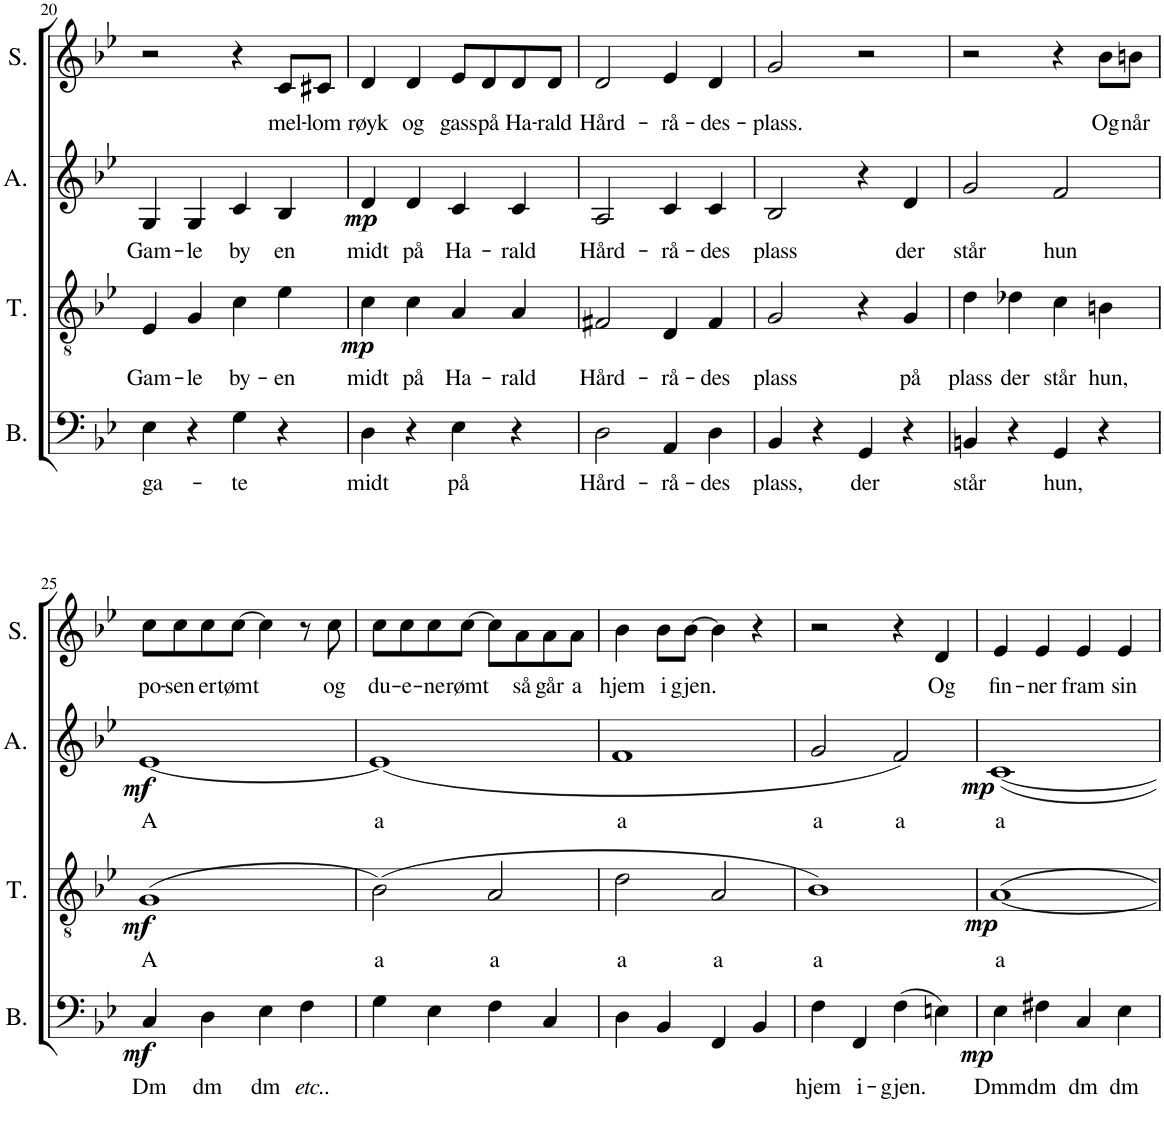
**kern	**text	**dynam	**kern	**text	**text	**dynam	**kern	**text	**dynam	**kern	**text
*part4	*part4	*part4	*part3	*part3	*part3	*part3	*part2	*part2	*part2	*part1	*part1
*staff4	*staff4	*staff4	*staff3	*staff3	*staff3	*staff3	*staff2	*staff2	*staff2	*staff1	*staff1
*I"Bass	*	*	*I"Tenor	*	*	*	*I"Alto	*	*	*I"Soprano	*
*I'B.	*	*	*I'T.	*	*	*	*I'A.	*	*	*I'S.	*
!!LO:PB:g=z
*clefF4	*	*	*clefGv2	*	*	*	*clefG2	*	*	*clefG2	*
*k[b-e-]	*	*	*k[b-e-]	*	*	*	*k[b-e-]	*	*	*k[b-e-]	*
*M4/4	*	*	*M4/4	*	*	*	*M4/4	*	*	*M4/4	*
*met(c)	*	*	*met(c)	*	*	*	*met(c)	*	*	*met(c)	*
=20	=20	=20	=20	=20	=20	=20	=20	=20	=20	=20	=20
!	!LO:LY:b	!	!	!	!LO:LY:b	!	!	!LO:LY:b	!	!	!
4E-\	ga-	.	4E-/	.	Gam-	.	4G/	Gam-	.	2r	.
!	!	!	!	!	!LO:LY:b	!	!	!LO:LY:b	!	!	!
4r	.	.	4G/	.	-le	.	4G/	-le	.	.	.
!	!LO:LY:b	!	!	!	!LO:LY:b	!	!	!LO:LY:b	!	!	!
4G\	-te	.	4c\	.	by-	.	4c/	by	.	4r	.
!	!	!	!	!	!LO:LY:b	!	!	!LO:LY:b	!	!	!LO:LY:b
4r	.	.	4e-\	.	-en	.	4B-/	en	.	8c/L	mel-
!	!	!	!	!	!	!	!	!	!	!	!LO:LY:b
.	.	.	.	.	.	.	.	.	.	8c#X/J	-lom
=21	=21	=21	=21	=21	=21	=21	=21	=21	=21	=21	=21
!	!LO:LY:b	!	!	!	!LO:LY:b	!LO:DY:b	!	!LO:LY:b	!LO:DY:b	!	!LO:LY:b
4D\	midt	.	4c\	.	midt	mp	4d/	midt	mp	4d/	røyk
!	!	!	!	!	!LO:LY:b	!	!	!LO:LY:b	!	!	!LO:LY:b
4r	.	.	4c\	.	på	.	4d/	på	.	4d/	og
!	!LO:LY:b	!	!	!	!LO:LY:b	!	!	!LO:LY:b	!	!	!LO:LY:b
4E-\	på	.	4A/	.	Ha-	.	4c/	Ha-	.	8e-/L	gass
!	!	!	!	!	!	!	!	!	!	!	!LO:LY:b
.	.	.	.	.	.	.	.	.	.	8d/	på
!	!	!	!	!	!LO:LY:b	!	!	!LO:LY:b	!	!	!LO:LY:b
4r	.	.	4A/	.	-rald	.	4c/	-rald	.	8d/	Ha-
!	!	!	!	!	!	!	!	!	!	!	!LO:LY:b
.	.	.	.	.	.	.	.	.	.	8d/J	-rald
=22	=22	=22	=22	=22	=22	=22	=22	=22	=22	=22	=22
!	!LO:LY:b	!	!	!	!LO:LY:b	!	!	!LO:LY:b	!	!	!LO:LY:b
2D\	Hård-	.	2F#X/	.	Hård-	.	2A/	Hård-	.	2d/	Hård-
!	!LO:LY:b	!	!	!	!LO:LY:b	!	!	!LO:LY:b	!	!	!LO:LY:b
4AA/	-rå-	.	4D/	.	-rå-	.	4c/	-rå-	.	4e-/	-rå-
!	!LO:LY:b	!	!	!	!LO:LY:b	!	!	!LO:LY:b	!	!	!LO:LY:b
4D\	-des	.	4F#/	.	-des	.	4c/	-des	.	4d/	-des-
=23	=23	=23	=23	=23	=23	=23	=23	=23	=23	=23	=23
!	!LO:LY:b	!	!	!	!LO:LY:b	!	!	!LO:LY:b	!	!	!LO:LY:b
4BB-/	plass,	.	2G/	.	plass	.	2B-/	plass	.	2g/	-plass.
4r	.	.	.	.	.	.	.	.	.	.	.
!	!LO:LY:b	!	!	!	!	!	!	!	!	!	!
4GG/	der	.	4r	.	.	.	4r	.	.	2r	.
!	!	!	!	!	!LO:LY:b	!	!	!LO:LY:b	!	!	!
4r	.	.	4G/	.	på	.	4d/	der	.	.	.
=24	=24	=24	=24	=24	=24	=24	=24	=24	=24	=24	=24
!	!LO:LY:b	!	!	!	!LO:LY:b	!	!	!LO:LY:b	!	!	!
4BBn/	står	.	4d\	.	plass	.	2g/	står	.	2r	.
!	!	!	!	!	!LO:LY:b	!	!	!	!	!	!
4r	.	.	4d-X\	.	der	.	.	.	.	.	.
!	!LO:LY:b	!	!	!	!LO:LY:b	!	!	!LO:LY:b	!	!	!
4GG/	hun,	.	4c\	.	står	.	2f/	hun	.	4r	.
!	!	!	!	!	!LO:LY:b	!	!	!	!	!	!LO:LY:b
4r	.	.	4Bn\	.	hun,	.	.	.	.	8b-\L	Og
!	!	!	!	!	!	!	!	!	!	!	!LO:LY:b
.	.	.	.	.	.	.	.	.	.	8bn\J	når
!!LO:LB:g=z
=25	=25	=25	=25	=25	=25	=25	=25	=25	=25	=25	=25
!	!LO:LY:b	!LO:DY:b	!	!	!LO:LY:b	!LO:DY:b	!	!LO:LY:b	!LO:DY:b	!	!LO:LY:b
4C/	Dm	mf	(1G	.	A	mf	[1e-	A	mf	8cc\L	po-
!	!	!	!	!	!	!	!	!	!	!	!LO:LY:b
.	.	.	.	.	.	.	.	.	.	8cc\	-sen
!	!LO:LY:b	!	!	!	!	!	!	!	!	!	!LO:LY:b
4D\	dm	.	.	.	.	.	.	.	.	8cc\	er
!	!	!	!	!	!	!	!	!	!	!	!LO:LY:b
.	.	.	.	.	.	.	.	.	.	[8cc\J	tømt
!	!LO:LY:b	!	!	!	!	!	!	!	!	!	!
4E-\	dm	.	.	.	.	.	.	.	.	4cc\]	.
!	!LO:LY:b	!	!	!	!	!	!	!	!	!	!
4F\	etc..	.	.	.	.	.	.	.	.	8r	.
!	!	!	!	!	!	!	!	!	!	!	!LO:LY:b
.	.	.	.	.	.	.	.	.	.	8cc\	og
=26	=26	=26	=26	=26	=26	=26	=26	=26	=26	=26	=26
!	!	!	!	!	!LO:LY:b	!	!	!LO:LY:b	!	!	!LO:LY:b
4G\	.	.	(2B-\)	.	a	.	(1e-]	a	.	8cc\L	du-
!	!	!	!	!	!	!	!	!	!	!	!LO:LY:b
.	.	.	.	.	.	.	.	.	.	8cc\	-e-
!	!	!	!	!	!	!	!	!	!	!	!LO:LY:b
4E-\	.	.	.	.	.	.	.	.	.	8cc\	-ne
!	!	!	!	!	!	!	!	!	!	!	!LO:LY:b
.	.	.	.	.	.	.	.	.	.	[8cc\J	rømt
!	!	!	!	!	!LO:LY:b	!	!	!	!	!	!
4F\	.	.	2A/	.	a	.	.	.	.	8cc\L]	.
!	!	!	!	!	!	!	!	!	!	!	!LO:LY:b
.	.	.	.	.	.	.	.	.	.	8a\	så
!	!	!	!	!	!	!	!	!	!	!	!LO:LY:b
4C/	.	.	.	.	.	.	.	.	.	8a\	går
!	!	!	!	!	!	!	!	!	!	!	!LO:LY:b
.	.	.	.	.	.	.	.	.	.	8a\J	a
=27	=27	=27	=27	=27	=27	=27	=27	=27	=27	=27	=27
!	!	!	!	!	!LO:LY:b	!	!	!LO:LY:b	!	!	!LO:LY:b
4D\	.	.	2d\	.	a	.	1f	a	.	4b-\	hjem
!	!	!	!	!	!	!	!	!	!	!	!LO:LY:b
4BB-/	.	.	.	.	.	.	.	.	.	8b-\L	i
!	!	!	!	!	!	!	!	!	!	!	!LO:LY:b
.	.	.	.	.	.	.	.	.	.	[8b-\J	gjen.
!	!	!	!	!	!LO:LY:b	!	!	!	!	!	!
4FF/	.	.	2A/	.	a	.	.	.	.	4b-\]	.
4BB-/	.	.	.	.	.	.	.	.	.	4r	.
=28	=28	=28	=28	=28	=28	=28	=28	=28	=28	=28	=28
!	!LO:LY:b	!	!	!	!LO:LY:b	!	!	!LO:LY:b	!	!	!
4F\	hjem	.	1B-)	.	a	.	2g/	a	.	2r	.
!	!LO:LY:b	!	!	!	!	!	!	!	!	!	!
4FF/	i-	.	.	.	.	.	.	.	.	.	.
!	!LO:LY:b	!	!	!	!	!	!	!LO:LY:b	!	!	!
(4F\	-gjen.	.	.	.	.	.	2f/)	a	.	4r	.
!	!	!	!	!	!	!	!	!	!	!	!LO:LY:b
4En\)	.	.	.	.	.	.	.	.	.	4d/	Og
=29	=29	=29	=29	=29	=29	=29	=29	=29	=29	=29	=29
!	!LO:LY:b	!LO:DY:b	!	!	!LO:LY:b	!LO:DY:b	!	!LO:LY:b	!LO:DY:b	!	!LO:LY:b
4E-\	Dmm	mp	[1A	.	a	mp	[1c	a	mp	4e-/	fin-
!	!LO:LY:b	!	!	!	!	!	!	!	!	!	!LO:LY:b
4F#X\	dm	.	.	.	.	.	.	.	.	4e-/	-ner
!	!LO:LY:b	!	!	!	!	!	!	!	!	!	!LO:LY:b
4C/	dm	.	.	.	.	.	.	.	.	4e-/	fram
!	!LO:LY:b	!	!	!	!	!	!	!	!	!	!LO:LY:b
4E-\	dm	.	.	.	.	.	.	.	.	4e-/	sin
=	=	=	=	=	=	=	=	=	=	=	=
*-	*-	*-	*-	*-	*-	*-	*-	*-	*-	*-	*-
